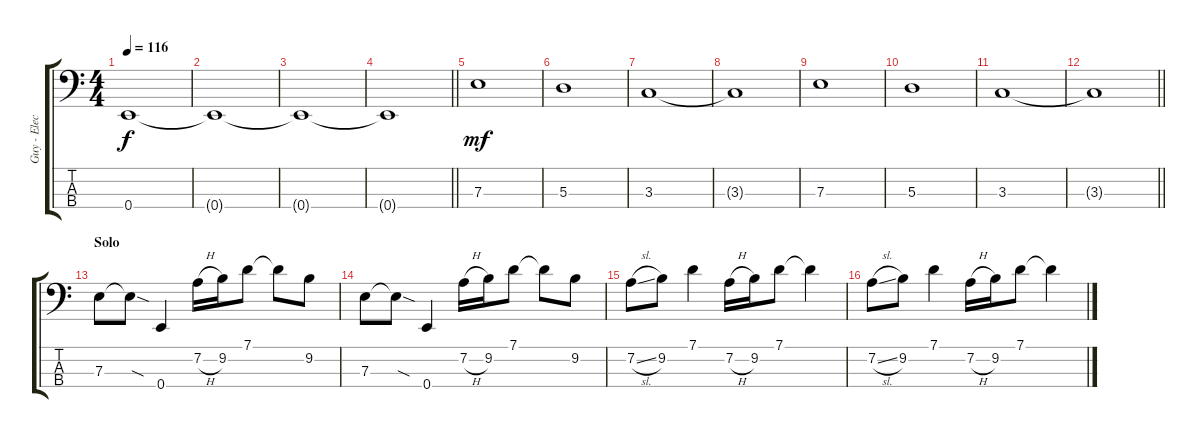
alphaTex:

\track ("Guy - Electric Bass" "Guy - Elec") {instrument electricbassfinger}
\staff {score tabs}
\tuning (G2 D2 A1 E1) {hide}
\ts (4 4)
\tempo 116
\clef f4
\ks c
0.4{t}.1{dy f} |
0.4{t}.1 |
0.4{t}.1 |
\barLineRight lightlight
0.4{t}.1 |
7.3.1{dy mf} |
5.3.1 |
3.3.1 |
3.3{t}.1 |
7.3.1 |
5.3.1 |
3.3.1 |
\barLineRight lightlight
3.3{t}.1 |
\section ("" "Solo")
7.3.8 7.3{sod t}.8 0.4.4 7.2{h}.16 9.2.16 7.1.8 7.1{t}.8 9.2.8 |
7.3.8 7.3{sod t}.8 0.4.4 7.2{h}.16 9.2.16 7.1.8 7.1{t}.8 9.2.8 |
7.2{sl}.8 9.2.8 7.1.4 7.2{h}.16 9.2.16 7.1.8 7.1{t}.4 |
7.2{sl}.8 9.2.8 7.1.4 7.2{h}.16 9.2.16 7.1.8 7.1{t}.4
